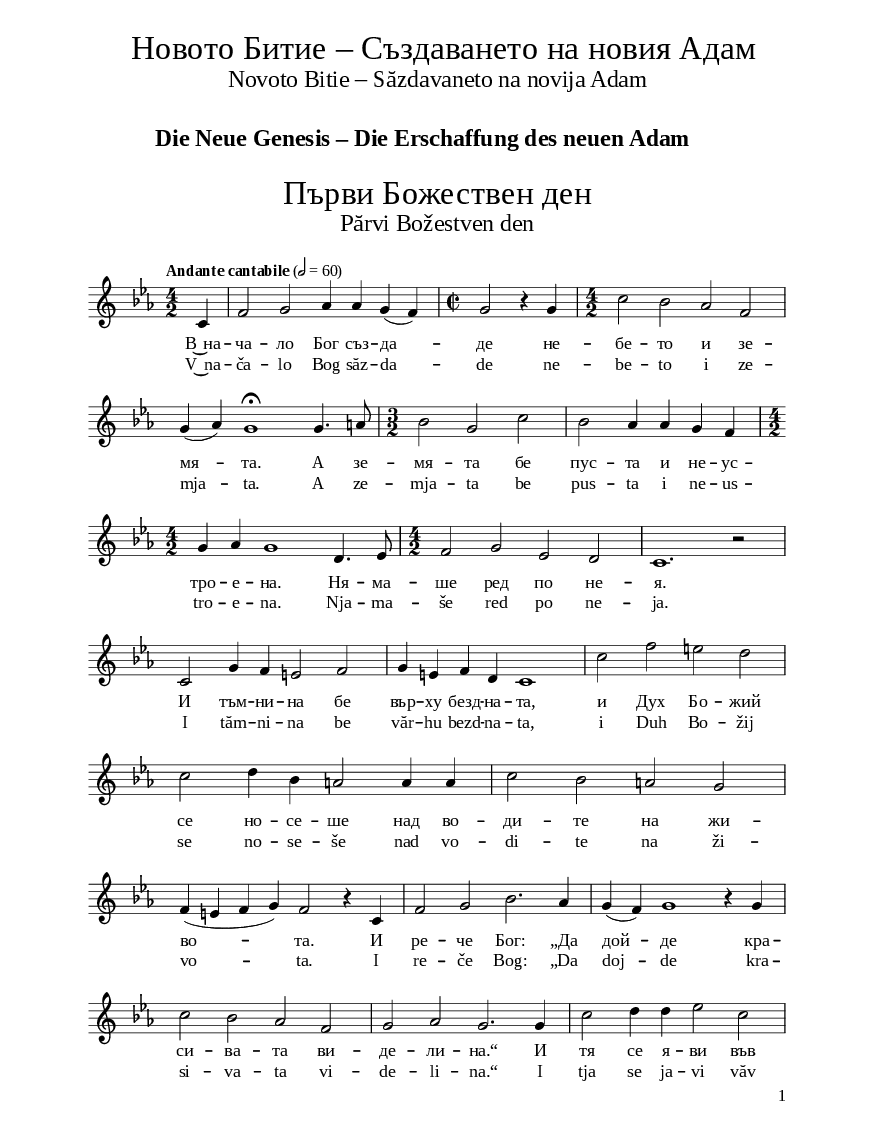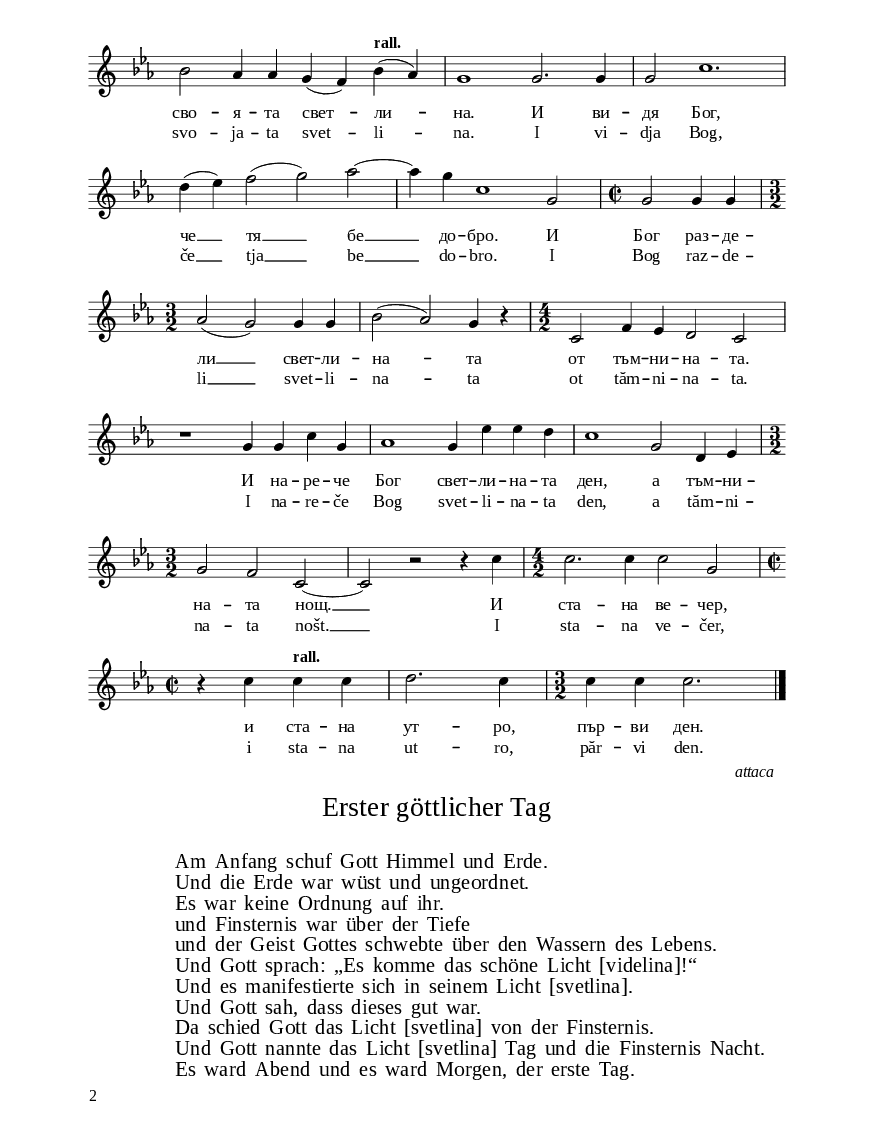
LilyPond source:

\version "2.24.1"

% include paper part and global functions
\include "include/globals.ily"

\bookpart {
   \label #'ref191
  \tocItem \markup "Новото Битие – Novoto Bitie"
  \label #'ref191_1
  \tocItem \markup "     Първи Божествен ден – Părvi Božestven den"
  \include "include/bookpart-paper.ily"
  \markup \center-column \normal-text \fontsize #6.5 {
    \center-align
    \line { "     Новото Битие – Създаването на новия Адам" }
     \center-align
   
    \vspace #-0.1
    \center-align
    \line \fontsize #-3 { "     Novoto Bitie – Săzdavaneto na novija Adam" }
    \vspace #-0.1
    \center-align
     \hspace #5.1
    \line \fontsize #-3 \bold  { "Die Neue Genesis – Die Erschaffung des neuen Adam" }
    %\vspace #-0.8
    \center-align
    \line \fontsize #-3 { " " }
  }
  \score {
    \include "include/score-layout.ily"

    \new Voice \absolute {
      \clef treble
      \key c \minor
      \time 4/2
      \tempoFunc "Andante cantabile" 2 "60"
      \autoBeamOff
      \partial 4
      c'4 | f'2 g'2 
      as'4 as'4 g'4 ( f'4 ) | \time 2/2 g'2 r4 g'4 | % 3
      \time 4/2 c''2 bes'2 as'2 f'2 \break | % 4
      g'4 ( as'4 ) g'1 \fermata g'4. a'8 | % 5
      \time 3/2  bes'2 g'2 c''2 | % 6
      bes'2 as'4 as'4 g'4 f'4 \break | % 7
      \time 4/2  g'4 as'4 g'1 d'4. es'8 | % 8
      \time 4/2  f'2 g'2 es'2 d'2 | % 9
      c'1. r2 \break |
      c'2 g'4 f'4 e'2 f'2 | % 11
      g'4 e'4 f'4 d'4 c'1 | % 12
      c''2 f''2 e''2 d''2 \break | % 13
      c''2 d''4 bes'4 a'2 a'4 a'4 | % 14
      c''2 bes'2 a'2 g'2 \break | % 15
      f'4 ( e'4 f'4 g'4 ) f'2 r4 c'4 | % 16
      f'2 g'2 bes'2. as'4 | % 17
      g'4 ( f'4 ) g'1 r4 g'4 \break | % 18
      c''2 bes'2 as'2 f'2 | % 19
      g'2 as'2 g'2. g'4 |
      c''2 d''4 d''4 es''2 c''2 \break | % 21
      bes'2 as'4 as'4 g'4 ( f'4 )  \tempo "rall." bes'4( as'4 )
      | % 22
      g'1 g'2. g'4 | % 23
      g'2 c''1.  | % 24
      d''4 ( es''4 ) f''2 ( g''2 ) as''2 ~ | % 25
      as''4 g''4 c''1 g'2 | % 26
      \time 2/2  g'2 g'4 g'4 \break | % 27
      \time 3/2  as'2 ( g'2 ) g'4 g'4 | % 28
      bes'2 ( as'2 ) g'4 r4 | % 29
      \time 4/2  c'2 f'4 es'4 d'2 c'2 \break |
      r1 g'4 g'4 c''4 g'4 | % 31
      as'1 g'4 es''4 es''4 d''4 | % 32
      c''1 g'2 d'4 es'4 \break | % 33
      \time 3/2  g'2 f'2 c'2 ~ | % 34
      c'2 r2 r4 c''4 | % 35
      \time 4/2  c''2. c''4 c''2 g'2 \break | % 36
      \time 2/2  r4 c''4 \tempo "rall."  c''4c''4 | % 37
      d''2. c''4 | % 38
      \time 3/2 c''4 c''4 c''2. \bar "|."
    }

    \addlyrics {
      В~на -- ча --
      ло Бог съз -- да -- де не -- бе -- то и зе --
      мя -- та. А зе -- мя -- та бе пус -- та и не
      -- ус -- тро -- е -- на. Ня -- ма -- ше ред по
      не -- я. И тъм -- ни -- на бе вър -- ху безд --
      на -- та, и Дух Бо -- жий се но -- се -- ше
      над во -- ди -- те на жи -- во -- та. И ре --
      че Бог: „Да дой -- де кра -- си -- ва -- та ви
      -- де -- ли -- на.“ И тя се я -- ви във сво --
      я -- та свет -- ли -- на. И ви -- дя Бог, че __
      тя __ бе __ до -- бро. И Бог раз -- де -- ли __ свет --
      ли -- на -- та от тъм -- ни -- на -- та. И на --
      ре -- че Бог свет -- ли -- на -- та ден, а тъм
      -- ни -- на -- та нощ. __ И ста -- на ве -- чер, и
      ста -- на ут -- ро, пър -- ви ден.}
     \addlyrics {
      V~na -- ča --
      lo Bog săz -- da -- de ne -- be -- to i ze --
      mja -- ta. A ze -- mja -- ta be pus -- ta i ne
      -- us -- tro -- e -- na. Nja -- ma -- še red po
      ne -- ja. I tăm -- ni -- na be văr -- hu bezd --
      na -- ta, i Duh Bo -- žij se no -- se -- še
      nad vo -- di -- te na ži -- vo -- ta. I re --
      če Bog: „Da doj -- de kra -- si -- va -- ta vi
      -- de -- li -- na.“ I tja se ja -- vi văv svo --
      ja -- ta svet -- li -- na. I vi -- dja Bog, če __
      tja __ be __ do -- bro. I Bog raz -- de -- li __ svet --
      li -- na -- ta ot tăm -- ni -- na -- ta. I na --
      re -- če Bog svet -- li -- na -- ta den, a tăm
      -- ni -- na -- ta nošt. __ I sta -- na ve -- čer, i
      sta -- na ut -- ro, păr -- vi den.}

        \header {
          title = \titleFunc "Първи Божествен ден" "Părvi Božestven den"
        }

        \midi{}

      } % score

      \markup \raise #2.8 \override #'(baseline-skip . 2) {
        \column {
          \fill-line \italic { "" "" \concat {"attaca" "   " }}
        }
      }

      % include foreign translation(s) of the song
      \version "2.24.1"

\markup \fill-line { \fontsize #deTitleFontSize "Erster göttlicher Tag" }
\markup \null
\markup \null
\markup \fontsize #deCoupletFontSize {
  \hspace #7
  \override #`(baseline-skip . ,deCoupletBaselineSkip)

  \column {
    \line { " " }

\line { " "Am Anfang schuf Gott Himmel und Erde.}

\line { " "Und die Erde war wüst und ungeordnet. }

\line { " "Es war keine Ordnung auf ihr. }

\line { " " und Finsternis war über der Tiefe }

\line { " "und der Geist Gottes schwebte über den Wassern
des Lebens.}

\line { " "Und Gott sprach: „Es komme das schöne Licht [videlina]!“  }

\line { " "Und es manifestierte sich in seinem Licht [svetlina].}

\line { " "Und Gott sah, dass dieses gut war.}

\line { " "Da schied Gott das Licht [svetlina] von der Finsternis.}

\line { " "Und Gott nannte das Licht [svetlina] Tag und die Finsternis Nacht.}

\line { " "Es ward Abend und es ward Morgen, der erste Tag.}

  }
}



    } % bookpart

    % Più mosso
    %
